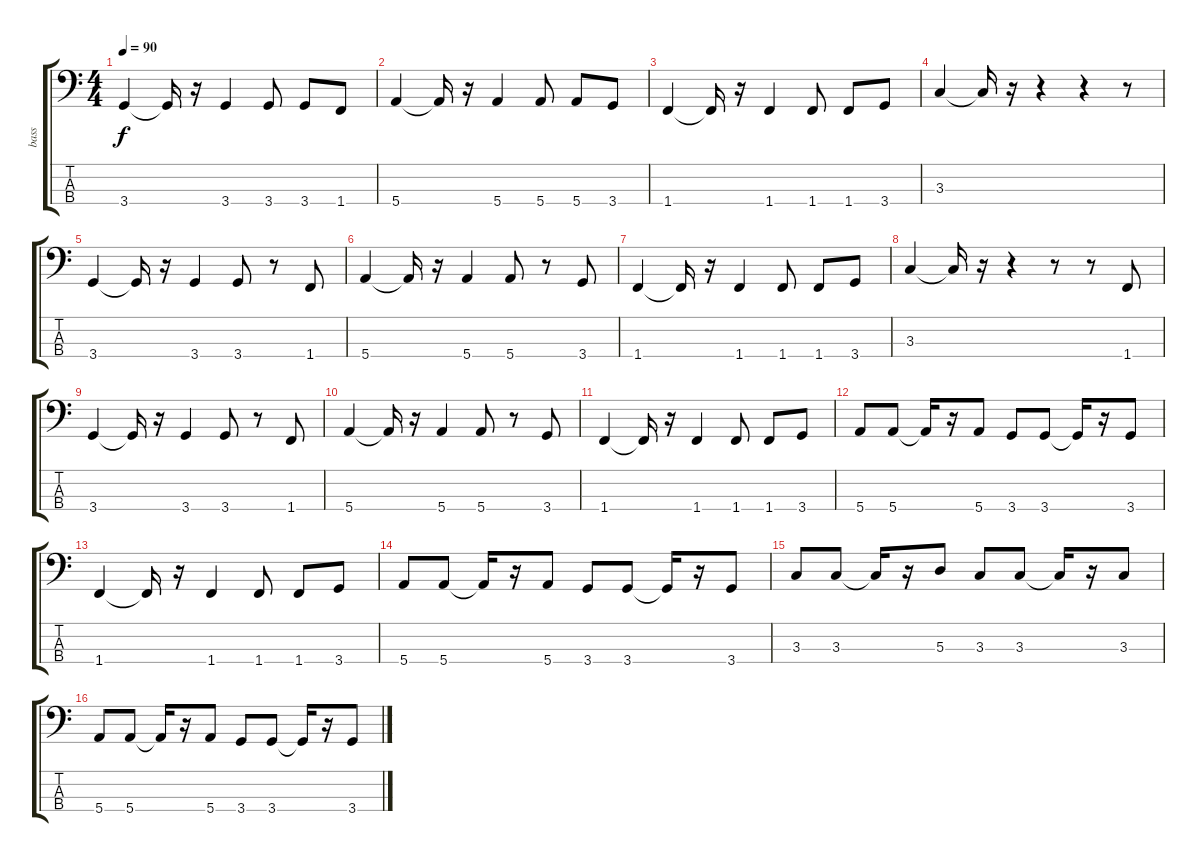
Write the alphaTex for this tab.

\track ("bass" "bass") {instrument electricbassfinger}
\staff {score tabs}
\tuning (G2 D2 A1 E1) {hide}
\ts (4 4)
\tempo 90
\clef f4
\ks c
3.4.4{dy f} 3.4{t}.16 r.16 3.4.4 3.4.8 3.4.8 1.4.8 |
5.4.4 5.4{t}.16 r.16 5.4.4 5.4.8 5.4.8 3.4.8 |
1.4.4 1.4{t}.16 r.16 1.4.4 1.4.8 1.4.8 3.4.8 |
3.3.4 3.3{t}.16 r.16 r.4 r.4 r.8 |
3.4.4 3.4{t}.16 r.16 3.4.4 3.4.8 r.8 1.4.8 |
5.4.4 5.4{t}.16 r.16 5.4.4 5.4.8 r.8 3.4.8 |
1.4.4 1.4{t}.16 r.16 1.4.4 1.4.8 1.4.8 3.4.8 |
3.3.4 3.3{t}.16 r.16 r.4 r.8 r.8 1.4.8 |
3.4.4 3.4{t}.16 r.16 3.4.4 3.4.8 r.8 1.4.8 |
5.4.4 5.4{t}.16 r.16 5.4.4 5.4.8 r.8 3.4.8 |
1.4.4 1.4{t}.16 r.16 1.4.4 1.4.8 1.4.8 3.4.8 |
5.4.8 5.4.8 5.4{t}.16 r.16 5.4.8 3.4.8 3.4.8 3.4{t}.16 r.16 3.4.8 |
1.4.4 1.4{t}.16 r.16 1.4.4 1.4.8 1.4.8 3.4.8 |
5.4.8 5.4.8 5.4{t}.16 r.16 5.4.8 3.4.8 3.4.8 3.4{t}.16 r.16 3.4.8 |
3.3.8 3.3.8 3.3{t}.16 r.16 5.3.8 3.3.8 3.3.8 3.3{t}.16 r.16 3.3.8 |
5.4.8 5.4.8 5.4{t}.16 r.16 5.4.8 3.4.8 3.4.8 3.4{t}.16 r.16 3.4.8
